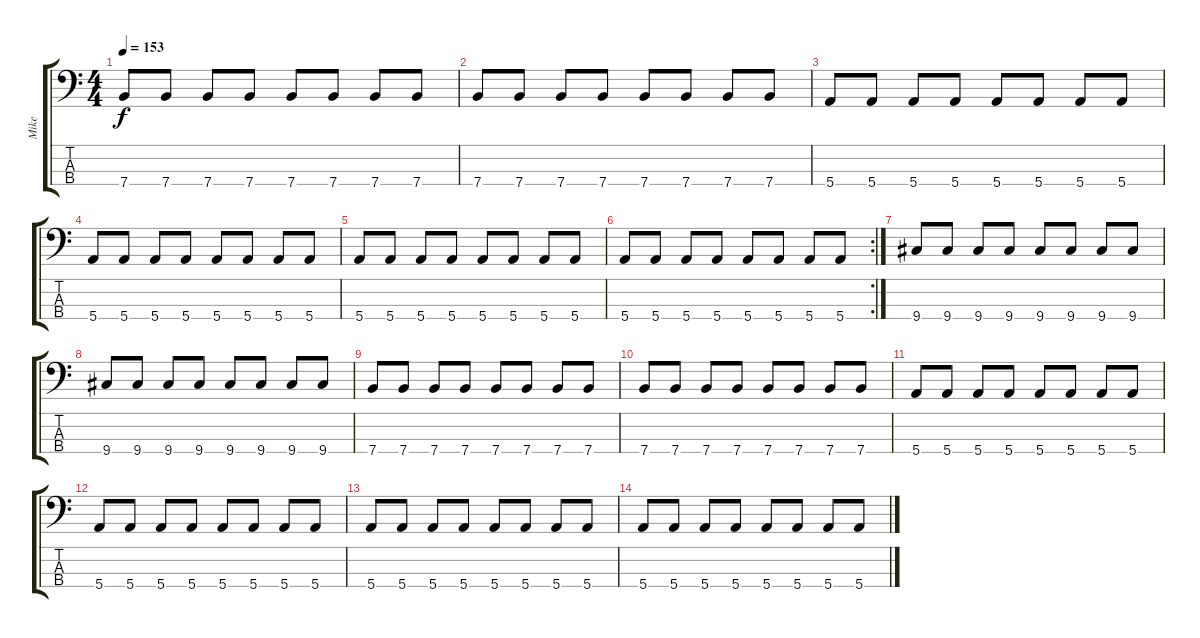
\track ("Mike" "Mike") {instrument electricbassfinger}
\staff {score tabs}
\tuning (G2 D2 A1 E1) {hide}
\ts (4 4)
\tempo 153
\clef f4
\ks c
7.4.8{dy f} 7.4.8 7.4.8 7.4.8 7.4.8 7.4.8 7.4.8 7.4.8 |
7.4.8 7.4.8 7.4.8 7.4.8 7.4.8 7.4.8 7.4.8 7.4.8 |
5.4.8 5.4.8 5.4.8 5.4.8 5.4.8 5.4.8 5.4.8 5.4.8 |
5.4.8 5.4.8 5.4.8 5.4.8 5.4.8 5.4.8 5.4.8 5.4.8 |
5.4.8 5.4.8 5.4.8 5.4.8 5.4.8 5.4.8 5.4.8 5.4.8 |
\rc 2
5.4.8 5.4.8 5.4.8 5.4.8 5.4.8 5.4.8 5.4.8 5.4.8 |
9.4.8 9.4.8 9.4.8 9.4.8 9.4.8 9.4.8 9.4.8 9.4.8 |
9.4.8 9.4.8 9.4.8 9.4.8 9.4.8 9.4.8 9.4.8 9.4.8 |
7.4.8 7.4.8 7.4.8 7.4.8 7.4.8 7.4.8 7.4.8 7.4.8 |
7.4.8 7.4.8 7.4.8 7.4.8 7.4.8 7.4.8 7.4.8 7.4.8 |
5.4.8 5.4.8 5.4.8 5.4.8 5.4.8 5.4.8 5.4.8 5.4.8 |
5.4.8 5.4.8 5.4.8 5.4.8 5.4.8 5.4.8 5.4.8 5.4.8 |
5.4.8 5.4.8 5.4.8 5.4.8 5.4.8 5.4.8 5.4.8 5.4.8 |
5.4.8 5.4.8 5.4.8 5.4.8 5.4.8 5.4.8 5.4.8 5.4.8
